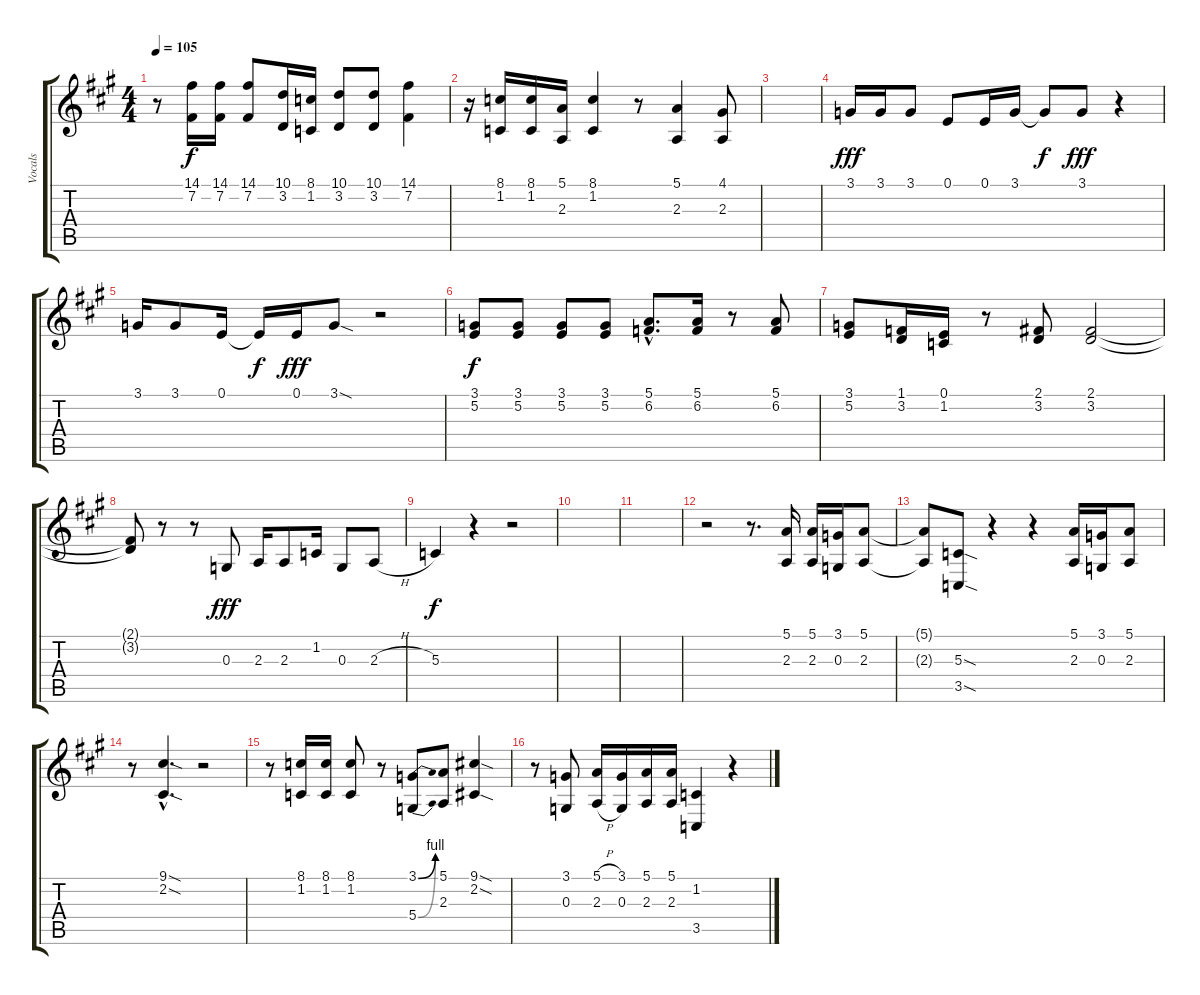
\track ("Vocals" "Vocals") {instrument clarinet}
\staff {score tabs}
\tuning (E4 B3 G3 D3 A2 E2) {hide}
\ts (4 4)
\tempo 105
\clef g2
\ks a
r.8{dy f} (14.1 7.2).16 (14.1 7.2).16 (14.1 7.2).8 (10.1 3.2).16 (8.1 1.2).16 (10.1 3.2).8 (10.1 3.2).8 (14.1 7.2).4 |
r.16 (8.1 1.2).16 (8.1 1.2).16 (5.1 2.3).16 (8.1 1.2).4 r.8 (5.1 2.3).4 (4.1 2.3).8 |
|
3.1.16{dy fff} 3.1.16 3.1.8 0.1.8 0.1.16 3.1.16 3.1{t}.8{dy f} 3.1.8{dy fff} r.4 |
3.1.16 3.1.8 0.1.16 0.1{t}.16{dy f} 0.1.16{dy fff} 3.1{sod}.8 r.2 |
(3.1 5.2).8{dy f} (3.1 5.2).8 (3.1 5.2).8 (3.1 5.2).8 (5.1{hac} 6.2{hac}).8{d} (5.1 6.2).16 r.8 (5.1 6.2).8 |
(3.1 5.2).8 (1.1 3.2).16 (0.1 1.2).16 r.8 (2.1 3.2).8 (2.1 3.2).2 |
(2.1{t} 3.2{t}).8 r.8 r.8 0.3.8{dy fff} 2.3.16 2.3.8 1.2.16 0.3.8 2.3{h}.8 |
5.3.4{dy f} r.4 r.2 |
|
|
r.2 r.8{d} (5.1 2.3).16 (5.1 2.3).16 (3.1 0.3).16 (5.1 2.3).8 |
(5.1{t} 2.3{t}).8 (5.3{sod} 3.5{sod}).8 r.4 r.4 (5.1 2.3).16 (3.1 0.3).16 (5.1 2.3).8 |
r.8 (9.1{sod hac} 2.2{sod hac}).4{d} r.2 |
r.8 (8.1 1.2).16 (8.1 1.2).16 (8.1 1.2).8 r.8 (3.1{be (bend 0 0 60 4)} 5.4{be (bend 0 0 60 4)}).8 (5.1 2.3).8 (9.1{sod} 2.2{sod}).4 |
r.8 (3.1 0.3).8 (5.1{h} 2.3{h}).16 (3.1 0.3).16 (5.1 2.3).16 (5.1 2.3).16 (1.2 3.5).4 r.4
